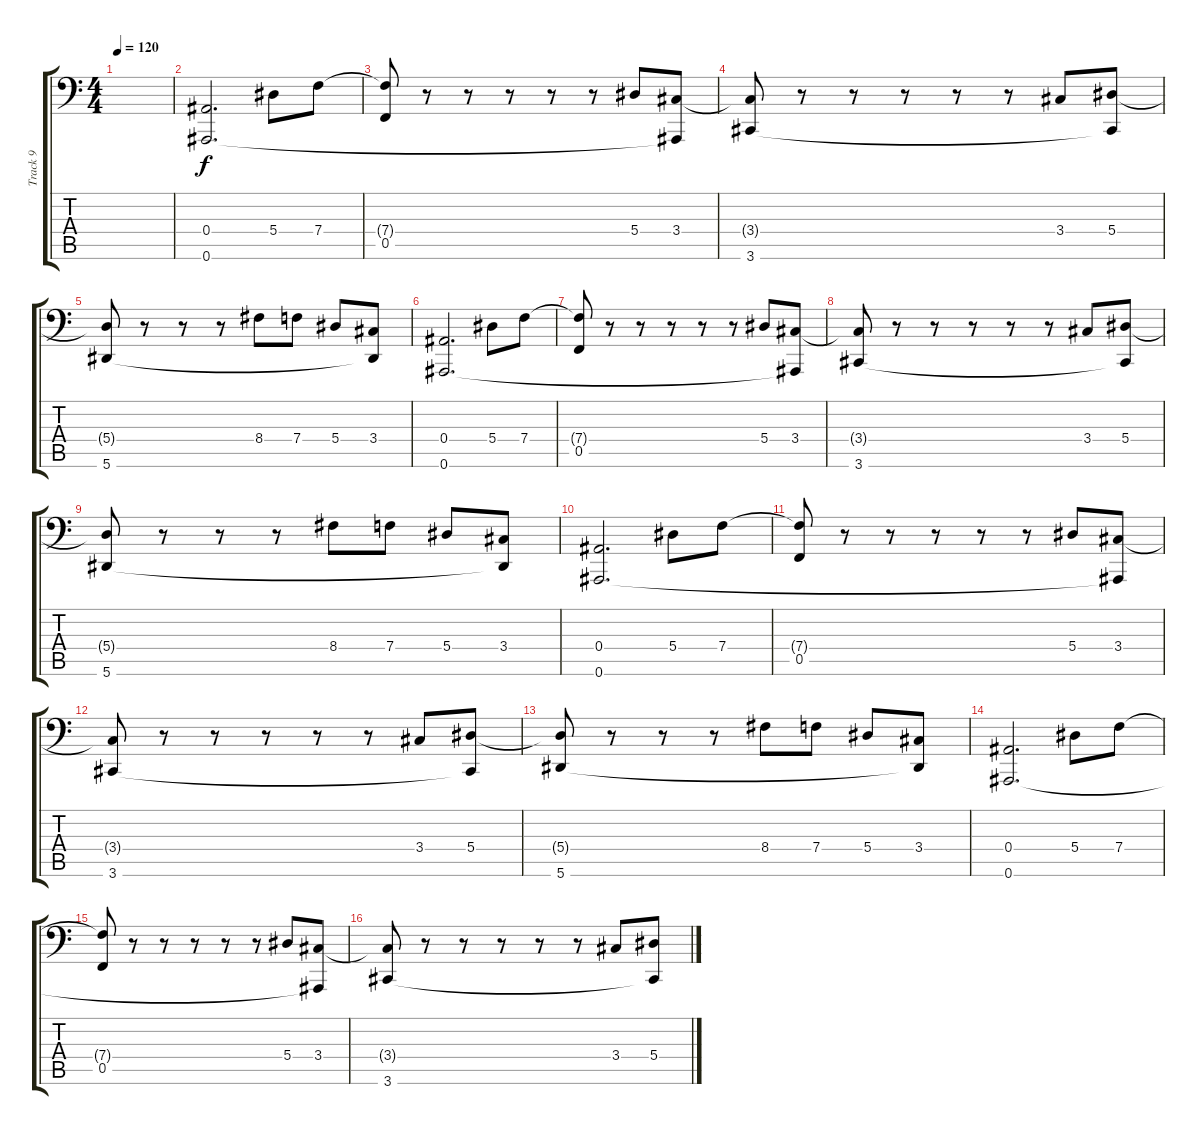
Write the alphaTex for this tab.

\track ("Track 9" "Track 9") {instrument choiraahs}
\staff {score tabs}
\tuning (C4 G3 Eb3 Bb2 F2 Bb1) {hide}
\ts (4 4)
\tempo 120
\clef f4
\ks c
|
(0.4 0.6).2{d} 5.4.8 7.4.8 |
(7.4{t} 0.5).8 r.8 r.8 r.8 r.8 r.8 5.4.8 (3.4 0.6{t}).8 |
(3.4{t} 3.6).8 r.8 r.8 r.8 r.8 r.8 3.4.8 (5.4 3.6{t}).8 |
(5.4{t} 5.6).8 r.8 r.8 r.8 8.4.8 7.4.8 5.4.8 (3.4 5.6{t}).8 |
(0.4 0.6).2{d} 5.4.8 7.4.8 |
(7.4{t} 0.5).8 r.8 r.8 r.8 r.8 r.8 5.4.8 (3.4 0.6{t}).8 |
(3.4{t} 3.6).8 r.8 r.8 r.8 r.8 r.8 3.4.8 (5.4 3.6{t}).8 |
(5.4{t} 5.6).8 r.8 r.8 r.8 8.4.8 7.4.8 5.4.8 (3.4 5.6{t}).8 |
(0.4 0.6).2{d} 5.4.8 7.4.8 |
(7.4{t} 0.5).8 r.8 r.8 r.8 r.8 r.8 5.4.8 (3.4 0.6{t}).8 |
(3.4{t} 3.6).8 r.8 r.8 r.8 r.8 r.8 3.4.8 (5.4 3.6{t}).8 |
(5.4{t} 5.6).8 r.8 r.8 r.8 8.4.8 7.4.8 5.4.8 (3.4 5.6{t}).8 |
(0.4 0.6).2{d volume 13} 5.4.8 7.4.8 |
(7.4{t} 0.5).8 r.8 r.8 r.8 r.8 r.8 5.4.8 (3.4 0.6{t}).8 |
(3.4{t} 3.6).8 r.8 r.8 r.8 r.8 r.8 3.4.8 (5.4 3.6{t}).8
